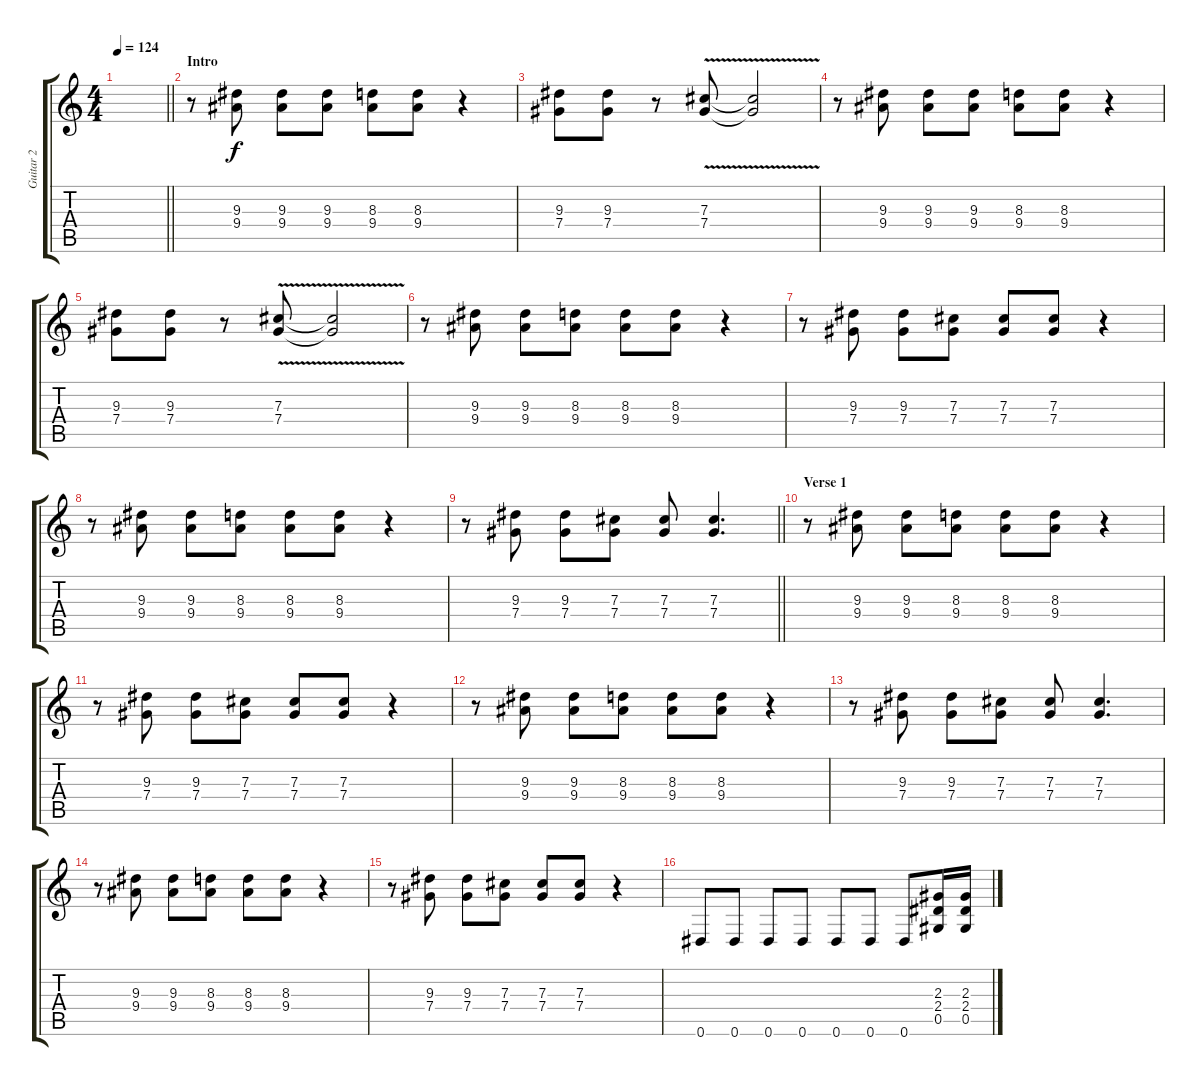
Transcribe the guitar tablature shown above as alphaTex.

\track ("Guitar 2" "Guitar 2") {instrument distortionguitar}
\staff {score tabs}
\tuning (Eb4 Bb3 Gb3 Db3 Ab2 Eb2) {hide}
\ts (4 4)
\tempo 124
\clef g2
\barLineRight lightlight
\ks c
|
\section ("" "Intro")
r.8 (9.3 9.4).8 (9.3 9.4).8 (9.3 9.4).8 (8.3 9.4).8 (8.3 9.4).8 r.4 |
(9.3 7.4).8 (9.3 7.4).8 r.8 (7.3{v} 7.4{v}).8 (7.3{t} 7.4{t}).2 |
r.8 (9.3 9.4).8 (9.3 9.4).8 (9.3 9.4).8 (8.3 9.4).8 (8.3 9.4).8 r.4 |
(9.3 7.4).8 (9.3 7.4).8 r.8 (7.3{v} 7.4{v}).8 (7.3{t} 7.4{t}).2 |
r.8 (9.3 9.4).8 (9.3 9.4).8 (8.3 9.4).8 (8.3 9.4).8 (8.3 9.4).8 r.4 |
r.8 (9.3 7.4).8 (9.3 7.4).8 (7.3 7.4).8 (7.3 7.4).8 (7.3 7.4).8 r.4 |
r.8 (9.3 9.4).8 (9.3 9.4).8 (8.3 9.4).8 (8.3 9.4).8 (8.3 9.4).8 r.4 |
\barLineRight lightlight
r.8 (9.3 7.4).8 (9.3 7.4).8 (7.3 7.4).8 (7.3 7.4).8 (7.3 7.4).4{d} |
\section ("" "Verse 1")
r.8 (9.3 9.4).8 (9.3 9.4).8 (8.3 9.4).8 (8.3 9.4).8 (8.3 9.4).8 r.4 |
r.8 (9.3 7.4).8 (9.3 7.4).8 (7.3 7.4).8 (7.3 7.4).8 (7.3 7.4).8 r.4 |
r.8 (9.3 9.4).8 (9.3 9.4).8 (8.3 9.4).8 (8.3 9.4).8 (8.3 9.4).8 r.4 |
r.8 (9.3 7.4).8 (9.3 7.4).8 (7.3 7.4).8 (7.3 7.4).8 (7.3 7.4).4{d} |
r.8 (9.3 9.4).8 (9.3 9.4).8 (8.3 9.4).8 (8.3 9.4).8 (8.3 9.4).8 r.4 |
r.8 (9.3 7.4).8 (9.3 7.4).8 (7.3 7.4).8 (7.3 7.4).8 (7.3 7.4).8 r.4 |
0.6.8 0.6.8 0.6.8 0.6.8 0.6.8 0.6.8 0.6.8 (2.3 2.4 0.5).16 (2.3 2.4 0.5).16
